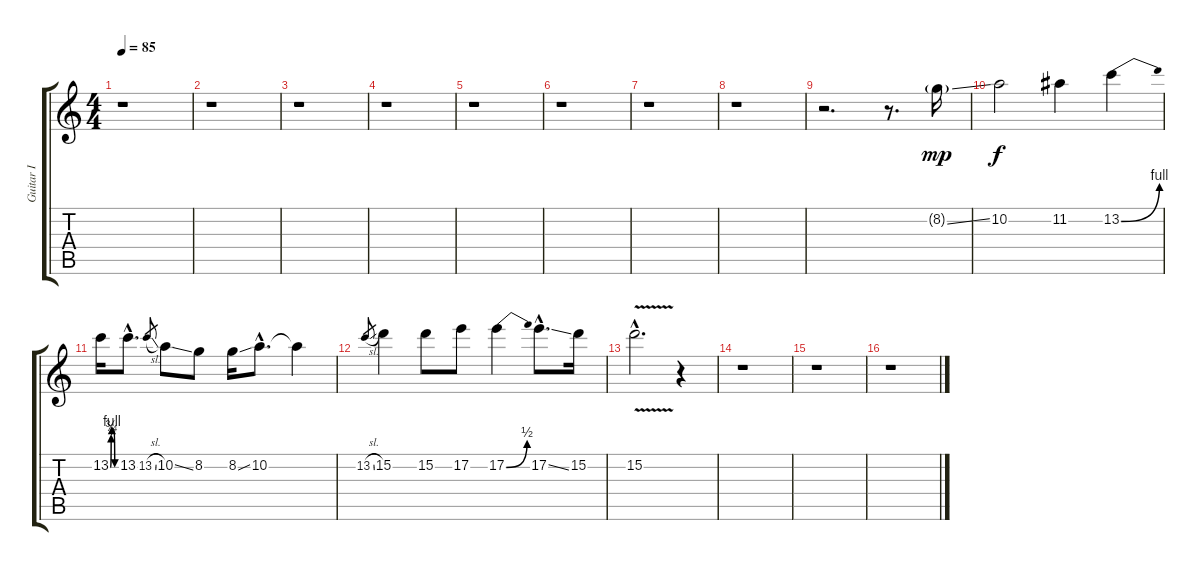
\track ("Guitar I" "Guitar I") {instrument overdrivenguitar}
\staff {score tabs}
\tuning (E4 B3 G3 D3 A2 E2) {hide}
\ts (4 4)
\tempo 85
\clef g2
\ks c
r.1{dy mp instrument overdrivenguitar} |
r.1 |
r.1 |
r.1 |
r.1 |
r.1 |
r.1 |
r.1 |
r.2{d} r.8{d} 8.2{ss g}.16 |
10.2.2{dy f} 11.2.4 13.2{be (bend 0 0 60 4)}.4 |
13.2{be (custom 0 0 7 3 15 4 30 4 45 0 60 0)}.16 13.2{hac}.8{d} 13.2{sl}.8{gr} 10.2{ss}.8 8.2.8 8.2{ss}.16 10.2{hac}.8{d} 10.2{t}.4 |
13.2{sl}.8{gr} 15.2.4 15.2.8 17.2.8 17.2{be (bend 0 0 60 2)}.4 17.2{ss hac}.8{d} 15.2.16 |
15.2{v hac}.2{d} r.4 |
r.1 |
r.1 |
r.1
